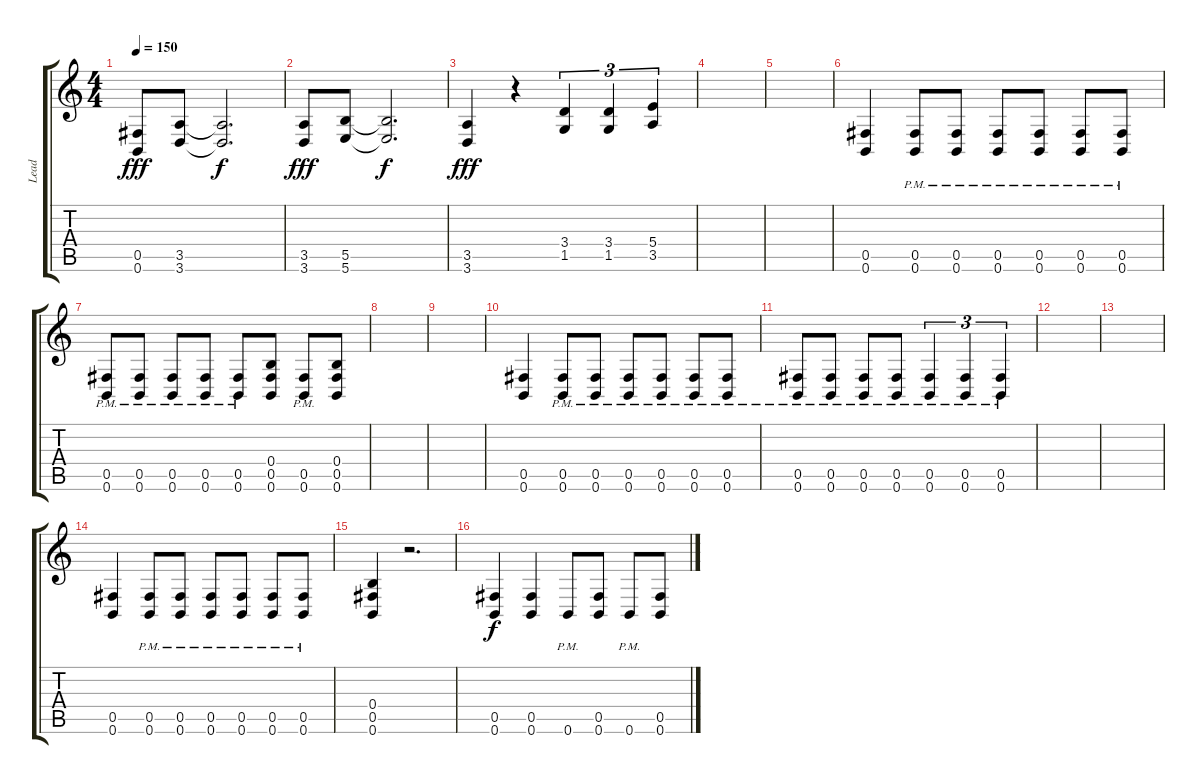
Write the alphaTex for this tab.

\track ("Lead" "Lead") {instrument distortionguitar}
\staff {score tabs}
\tuning (Db4 Ab3 E3 B2 Gb2 B1) {hide}
\ts (4 4)
\tempo 150
\clef g2
\ks c
(0.5 0.6).8{dy fff} (3.5 3.6).8 (3.5{t} 3.6{t}).2{d dy f} |
(3.5 3.6).8{dy fff} (5.5 5.6).8 (5.5{t} 5.6{t}).2{d dy f} |
(3.5 3.6).4{dy fff} r.4 (3.4 1.5).4{tu (3 2)} (3.4 1.5).4{tu (3 2)} (5.4 3.5).4{tu (3 2)} |
|
|
(0.5 0.6).4 (0.5{pm} 0.6).8 (0.5{pm} 0.6).8 (0.5{pm} 0.6).8 (0.5{pm} 0.6).8 (0.5{pm} 0.6).8 (0.5{pm} 0.6).8 |
(0.5{pm} 0.6).8 (0.5{pm} 0.6).8 (0.5{pm} 0.6).8 (0.5{pm} 0.6).8 (0.5{pm} 0.6).8 (0.4 0.5 0.6).8 (0.5{pm} 0.6).8 (0.4 0.5 0.6).8 |
|
|
(0.5 0.6).4 (0.5{pm} 0.6).8 (0.5{pm} 0.6).8 (0.5{pm} 0.6).8 (0.5{pm} 0.6).8 (0.5{pm} 0.6).8 (0.5{pm} 0.6).8 |
(0.5{pm} 0.6).8 (0.5{pm} 0.6).8 (0.5{pm} 0.6).8 (0.5{pm} 0.6).8 (0.5{pm} 0.6).4{tu (3 2)} (0.5{pm} 0.6).4{tu (3 2)} (0.5{pm} 0.6).4{tu (3 2)} |
|
|
(0.5 0.6).4 (0.5{pm} 0.6).8 (0.5{pm} 0.6).8 (0.5{pm} 0.6).8 (0.5{pm} 0.6).8 (0.5{pm} 0.6).8 (0.5{pm} 0.6).8 |
(0.4 0.5 0.6).4 r.2{d} |
(0.5 0.6).4{dy f} (0.5 0.6).4 0.6{pm}.8 (0.5 0.6).8 0.6{pm}.8 (0.5 0.6).8
